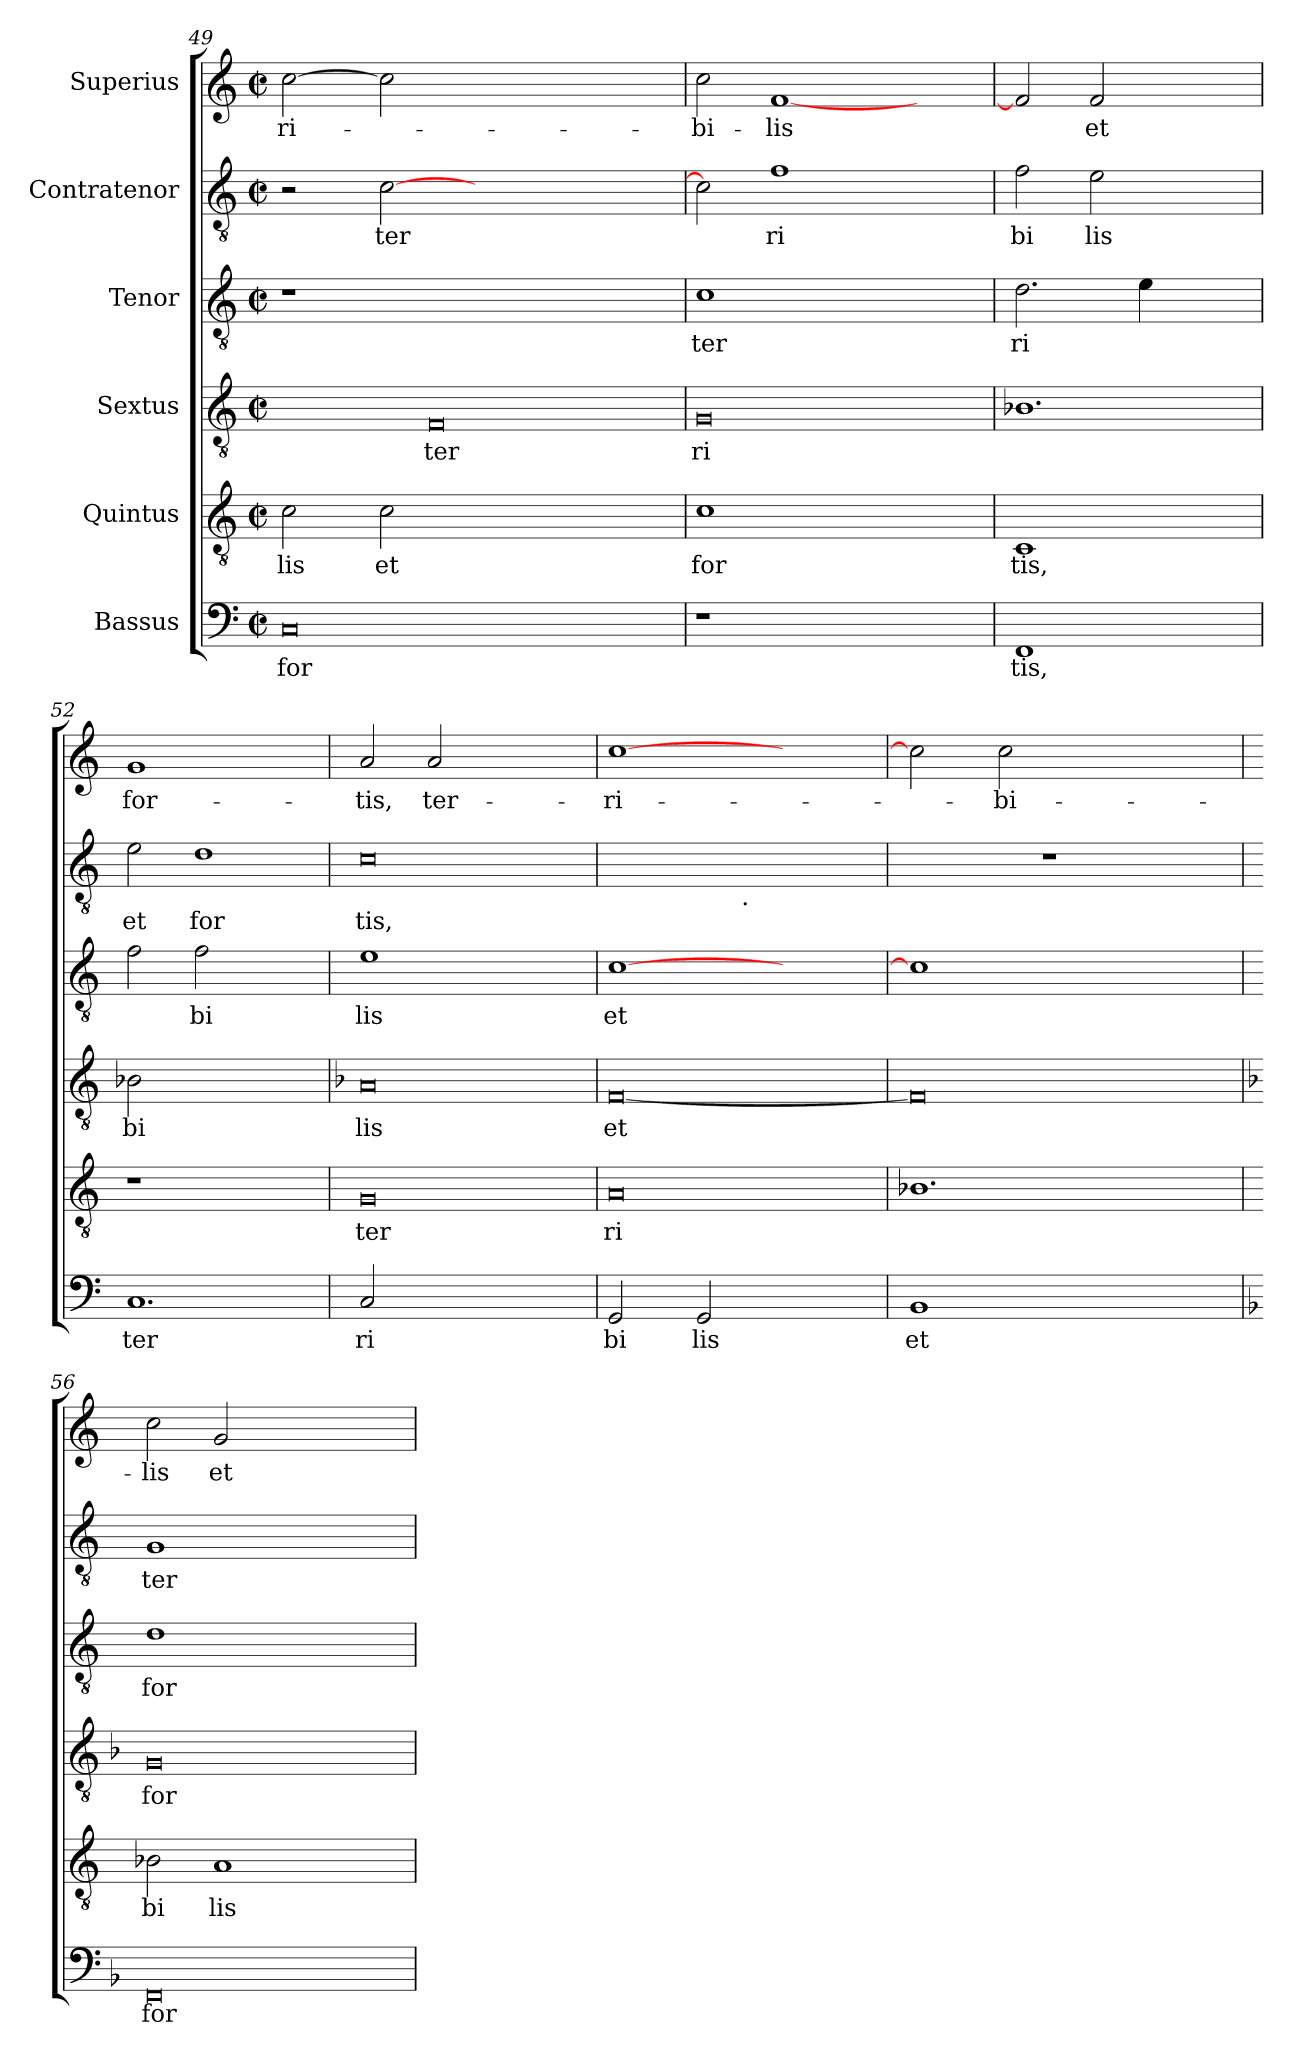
**kern	**text	**kern	**text	**kern	**text	**kern	**text	**kern	**text	**kern	**text
*part6	*part6	*part5	*part5	*part4	*part4	*part3	*part3	*part2	*part2	*part1	*part1
*staff6	*staff6	*staff5	*staff5	*staff4	*staff4	*staff3	*staff3	*staff2	*staff2	*staff1	*staff1
*I"Bassus	*	*I"Quintus	*	*I"Sextus	*	*I"Tenor	*	*I"Contratenor	*	*I"Superius	*
*clefF4	*	*clefGv2	*	*clefGv2	*	*clefGv2	*	*clefGv2	*	*clefG2	*
*k[]	*	*k[]	*	*k[]	*	*k[]	*	*k[]	*	*k[]	*
*C:	*	*C:	*	*C:	*	*C:	*	*C:	*	*C:	*
*M2/2	*	*M2/2	*	*M2/2	*	*M2/2	*	*M2/2	*	*M2/2	*
*met(c|)	*	*met(c|)	*	*met(c|)	*	*met(c|)	*	*met(c|)	*	*met(c|)	*
=49	=49	=49	=49	=49	=49	=49	=49	=49	=49	=49	=49
!	!LO:LY:b	!	!LO:LY:b	!	!	!	!	!	!	!	!LO:LY:b
0C	for	2c\	lis	4ryy	.	1r	.	2r	.	[2cc\	-ri-
.	.	.	.	4ryy	.	.	.	.	.	.	.
!	!	!	!LO:LY:b	!	!	!	!	!	!LO:LY:b	!	!
.	.	2c\	et	4ryy	.	.	.	[2c\	ter	2cc\]	.
!	!	!	!	!	!LO:LY:b	!	!	!	!	!	!
.	.	.	.	0F	ter	.	.	.	.	.	.
.	.	1..ryy	.	.	.	1..ryy	.	1..ryy	.	1..ryy	.
2.ryy	.	.	.	.	.	.	.	.	.	.	.
=50	=50	=50	=50	=50	=50	=50	=50	=50	=50	=50	=50
!	!	!	!LO:LY:b	!	!LO:LY:b	!	!LO:LY:b	!	!	!	!LO:LY:b
1r	.	1c	for	0G	ri	1c	ter	2c\]	.	2cc\	-bi-
!	!	!	!	!	!	!	!	!	!LO:LY:b	!	!LO:LY:b
.	.	.	.	.	.	.	.	1f	ri	[1f	-lis
1ryy	.	1ryy	.	.	.	1ryy	.	.	.	.	.
.	.	.	.	.	.	.	.	2ryy	.	2ryy	.
=51	=51	=51	=51	=51	=51	=51	=51	=51	=51	=51	=51
!	!LO:LY:b	!	!LO:LY:b	!	!	!	!LO:LY:b	!	!LO:LY:b	!	!
1FF	tis,	1C	tis,	1.B-X	.	2.d\	ri	2f\	bi	2f/]	.
!	!	!	!	!	!	!	!	!	!LO:LY:b	!	!LO:LY:b
.	.	.	.	.	.	.	.	2e\	lis	2f/	et
.	.	.	.	.	.	4e\	.	.	.	.	.
2ryy	.	2ryy	.	.	.	2ryy	.	2ryy	.	2ryy	.
=52	=52	=52	=52	=52	=52	=52	=52	=52	=52	=52	=52
!	!LO:LY:b	!	!	!	!LO:LY:b	!	!	!	!LO:LY:b	!	!LO:LY:b
1.C	ter	1r	.	2B-X\	bi	2f\	.	2e\	et	1g	for-
!	!	!	!	!	!	!	!LO:LY:b	!	!LO:LY:b	!	!
.	.	.	.	1ryy	.	2f\	bi	1d	for	.	.
.	.	2ryy	.	.	.	2ryy	.	.	.	2ryy	.
=53	=53	=53	=53	=53	=53	=53	=53	=53	=53	=53	=53
*	*	*	*	*k[b-]	*	*	*	*	*	*	*
*	*	*	*	*F:	*	*	*	*	*	*	*
!	!LO:LY:b	!	!LO:LY:b	!	!LO:LY:b	!	!LO:LY:b	!	!LO:LY:b	!	!LO:LY:b
2C/	ri	0G	ter	0A	lis	1e	lis	0c	tis,	2a/	-tis,
!	!	!	!	!	!	!	!	!	!	!	!LO:LY:b
1.ryy	.	.	.	.	.	.	.	.	.	2a/	ter-
.	.	.	.	.	.	1ryy	.	.	.	1ryy	.
=54	=54	=54	=54	=54	=54	=54	=54	=54	=54	=54	=54
!	!LO:LY:b	!	!LO:LY:b	!	!LO:LY:b	!	!LO:LY:b	!	!	!	!LO:LY:b
2GG/	bi	0A	ri	[0F	et	[1c	et	4ryy	.	[1cc	-ri-
.	.	.	.	.	.	.	.	4ryy	.	.	.
!	!LO:LY:b	!	!	!	!	!	!	!	!	!	!
2GG/	lis	.	.	.	.	.	.	4ryy	.	.	.
!	!	!	!	!	!	!	!	!LO:TX:b:t=.	!	!	!
.	.	.	.	.	.	.	.	4ryy	.	.	.
1ryy	.	.	.	.	.	1ryy	.	1ryy	.	1ryy	.
!!LO:LB:g=z
=55	=55	=55	=55	=55	=55	=55	=55	=55	=55	=55	=55
!	!LO:LY:b	!	!	!	!	!	!	!	!	!	!
1BB	et	1.B-X	.	0F]	.	1c]	.	4ryy	.	2cc\]	.
.	.	.	.	.	.	.	.	4ryy	.	.	.
!	!	!	!	!	!	!	!	!	!	!	!LO:LY:b
.	.	.	.	.	.	.	.	4ryy	.	2cc\	-bi-
.	.	.	.	.	.	.	.	1r	.	.	.
1ryy	.	.	.	.	.	1ryy	.	.	.	1ryy	.
.	.	2ryy	.	.	.	.	.	.	.	.	.
.	.	.	.	.	.	.	.	4ryy	.	.	.
=56	=56	=56	=56	=56	=56	=56	=56	=56	=56	=56	=56
*k[b-]	*	*	*	*	*	*	*	*	*	*	*
*F:	*	*	*	*	*	*	*	*	*	*	*
!	!LO:LY:b	!	!LO:LY:b	!	!LO:LY:b	!	!LO:LY:b	!	!LO:LY:b	!	!LO:LY:b
0FF	for	2B-X\	bi	0G	for	1d	for	1G	ter	2cc\	-lis
!	!	!	!LO:LY:b	!	!	!	!	!	!	!	!LO:LY:b
.	.	1A	lis	.	.	.	.	.	.	2g/	et
.	.	.	.	.	.	1ryy	.	1ryy	.	1ryy	.
.	.	2ryy	.	.	.	.	.	.	.	.	.
=	=	=	=	=	=	=	=	=	=	=	=
*-	*-	*-	*-	*-	*-	*-	*-	*-	*-	*-	*-
